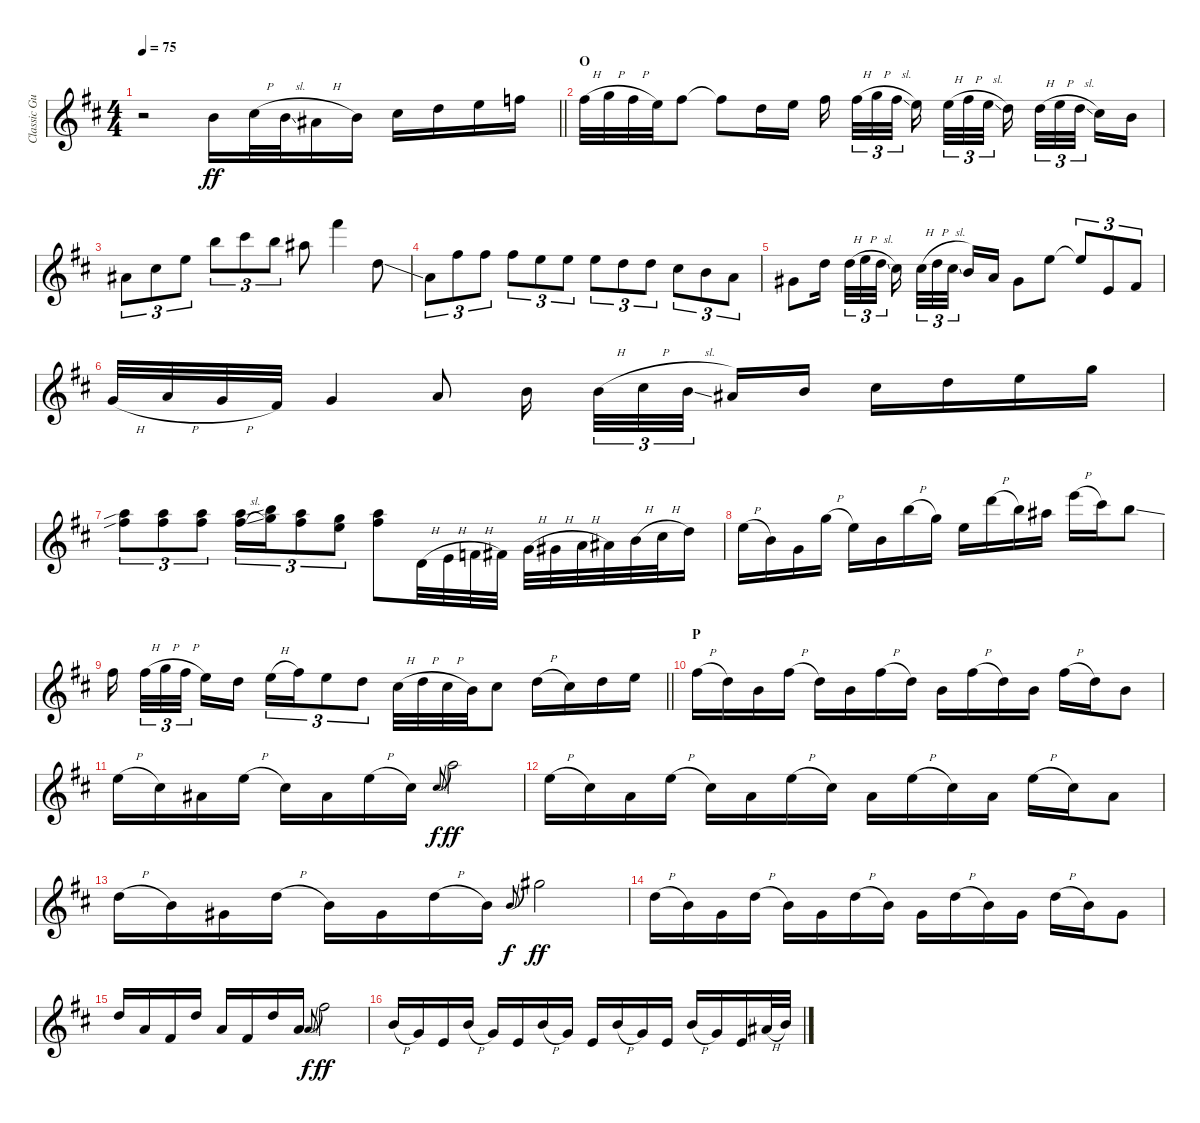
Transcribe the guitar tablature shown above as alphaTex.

\track ("Classic Guitar 1" "Classic Gu") {instrument acousticguitarnylon}
\staff {score}
\tuning (E4 B3 G3 D3 A2 E2) {hide}
\ts (4 4)
\tempo 75
\clef g2
\barLineRight lightlight
\ks d
r.2{dy f} 9.4.16{dy ff} 11.4{h}.32 9.4{sl}.32 8.4{h}.16 9.4.16 11.4.16 12.4.16 9.3.16 10.3.16 |
\section ("" "O")
7.2{h}.32 8.2{h}.32 7.2{h}.32 5.2.32 7.2.8 7.2{t}.8 7.3.16 9.3.16 7.2.16{beam splitsecondary} 7.2{h}.32{tu (3 2)} 8.2{h}.32{tu (3 2)} 7.2{sl}.32{tu (3 2) beam splitsecondary} 5.2.16{beam splitsecondary} 5.2{h}.32{tu (3 2)} 7.2{h}.32{tu (3 2)} 5.2{sl}.32{tu (3 2)} 3.2.16{beam splitsecondary} 3.2{h}.32{tu (3 2)} 5.2{h}.32{tu (3 2)} 3.2{sl}.32{tu (3 2) beam splitsecondary} 2.2.16 4.3.16 |
3.3.8{tu (3 2)} 2.2.8{tu (3 2)} 0.1.8{tu (3 2)} 12.2.8{tu (3 2)} 14.2.8{tu (3 2)} 12.2.8{tu (3 2)} 11.2.8 14.1.4 12.4{ss}.8 |
7.4.8{tu (3 2)} 7.2.8{tu (3 2)} 7.2.8{tu (3 2)} 7.2.8{tu (3 2)} 5.2.8{tu (3 2)} 5.2.8{tu (3 2)} 5.2.8{tu (3 2)} 3.2.8{tu (3 2)} 3.2.8{tu (3 2)} 2.2.8{tu (3 2)} 4.3.8{tu (3 2)} 2.3.8{tu (3 2)} |
1.3.8 3.2.16{beam splitsecondary} 3.2{h}.32{tu (3 2)} 5.2{h}.32{tu (3 2)} 3.2{sl}.32{tu (3 2)} 2.2.16{beam splitsecondary} 2.2{h}.32{tu (3 2)} 3.2{h}.32{tu (3 2)} 2.2{sl}.32{tu (3 2) beam splitsecondary} 0.2.16 2.3.16 1.3.8 0.1.8 0.1{t}.8{tu (3 2)} 2.4.8{tu (3 2)} 4.4.8{tu (3 2)} |
5.4{h}.32 7.4{h}.32 5.4{h}.32 4.4.32 5.4.4 7.4.8 4.3.16{beam splitsecondary} 4.3{h}.32{tu (3 2)} 6.3{h}.32{tu (3 2)} 4.3{sl}.32{tu (3 2) beam splitsecondary} 3.3.16 4.3.16 6.3.16 3.2.16 5.2.16 3.1.16 |
(5.1{sib} 7.2{sib}).8{tu (3 2)} (5.1 7.2).8{tu (3 2)} (5.1 7.2).8{tu (3 2)} (5.1{sl} 7.2{sl}).16{tu (3 2)} (7.1 8.2).16{tu (3 2)} (5.1 7.2).8{tu (3 2)} (3.1 5.2).8{tu (3 2)} (5.1 7.2).8 0.4{h}.32 2.4{h}.32 3.4{h}.32 4.4.32 0.3{h}.32 1.3{h}.32 2.3{h}.32 3.3.32 0.2{h}.32 2.2{h}.32 3.2.16 |
5.2{h}.16 0.2.16 0.3.16 3.1{h}.16 0.1.16 0.2.16 7.1{h}.16 3.1.16 0.1.16 10.1{h}.16 7.1.16 6.1.16 12.1{h}.16 9.1.16 7.1{ss}.8 |
\barLineRight lightlight
2.1.16{beam splitsecondary} 2.1{h}.32{tu (3 2)} 3.1{h}.32{tu (3 2)} 2.1{h}.32{tu (3 2) beam splitsecondary} 0.1.16 3.2.16 0.1{h}.16{tu (3 2)} 2.1.16{tu (3 2)} 0.1.8{tu (3 2)} 3.2.8{tu (3 2)} 2.2{h}.32 3.2{h}.32 2.2{h}.32 0.2.32 2.2.8 3.2{h}.16 2.2.16 3.2.16 5.2.16 |
\section ("" "P")
7.2{h}.16 3.2.16 4.3.16 7.2{h}.16 3.2.16 4.3.16 7.2{h}.16 3.2.16 4.3.16 7.2{h}.16 3.2.16 4.3.16 7.2{h}.16 3.2.16 4.3.8 |
5.2{h}.16 2.2.16 3.3.16 5.2{h}.16 2.2.16 3.3.16 5.2{h}.16 2.2.16 2.2{sl}.8{gr onbeat dy f} 10.2.2{dy ff} |
5.2{h}.16 2.2.16 2.3.16 5.2{h}.16 2.2.16 2.3.16 5.2{h}.16 2.2.16 2.3.16 5.2{h}.16 2.2.16 2.3.16 5.2{h}.16 2.2.16 2.3.8 |
3.2{h}.16 0.2.16 1.3.16 3.2{h}.16 0.2.16 1.3.16 3.2{h}.16 0.2.16 0.2{sl}.8{gr onbeat dy f} 9.2.2{dy ff} |
3.2{h}.16 0.2.16 0.3.16 3.2{h}.16 0.2.16 0.3.16 3.2{h}.16 0.2.16 0.3.16 3.2{h}.16 0.2.16 0.3.16 3.2{h}.16 0.2.16 0.3.8 |
3.2.16 2.3.16 4.4.16 3.2.16 2.3.16 4.4.16 3.2.16 2.3.16 2.3{sl}.8{gr onbeat dy f} 11.3.2{dy ff} |
4.3{h}.16 0.3.16 2.4.16 4.3{h}.16 0.3.16 2.4.16 4.3{h}.16 0.3.16 2.4.16 4.3{h}.16 0.3.16 2.4.16 4.3{h}.16 0.3.16 2.4.16 3.3{h}.32 4.3.32
